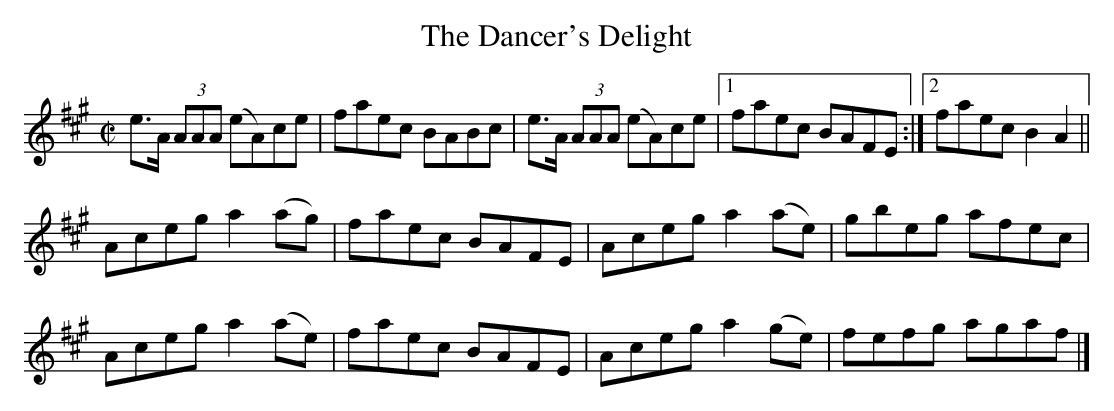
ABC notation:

X:1
T: The Dancer's Delight
M: C|
L: 1/8
K: A
e>A (3AAA (eA)ce|faec BABc|e>A (3AAA (eA)ce|1faec BAFE:|2faecB2A2||
Acega2(ag)|faec BAFE|Acega2(ae)|gbeg afec|
Acega2(ae)|faec BAFE|Acega2(ge)|fefg agaf|]
